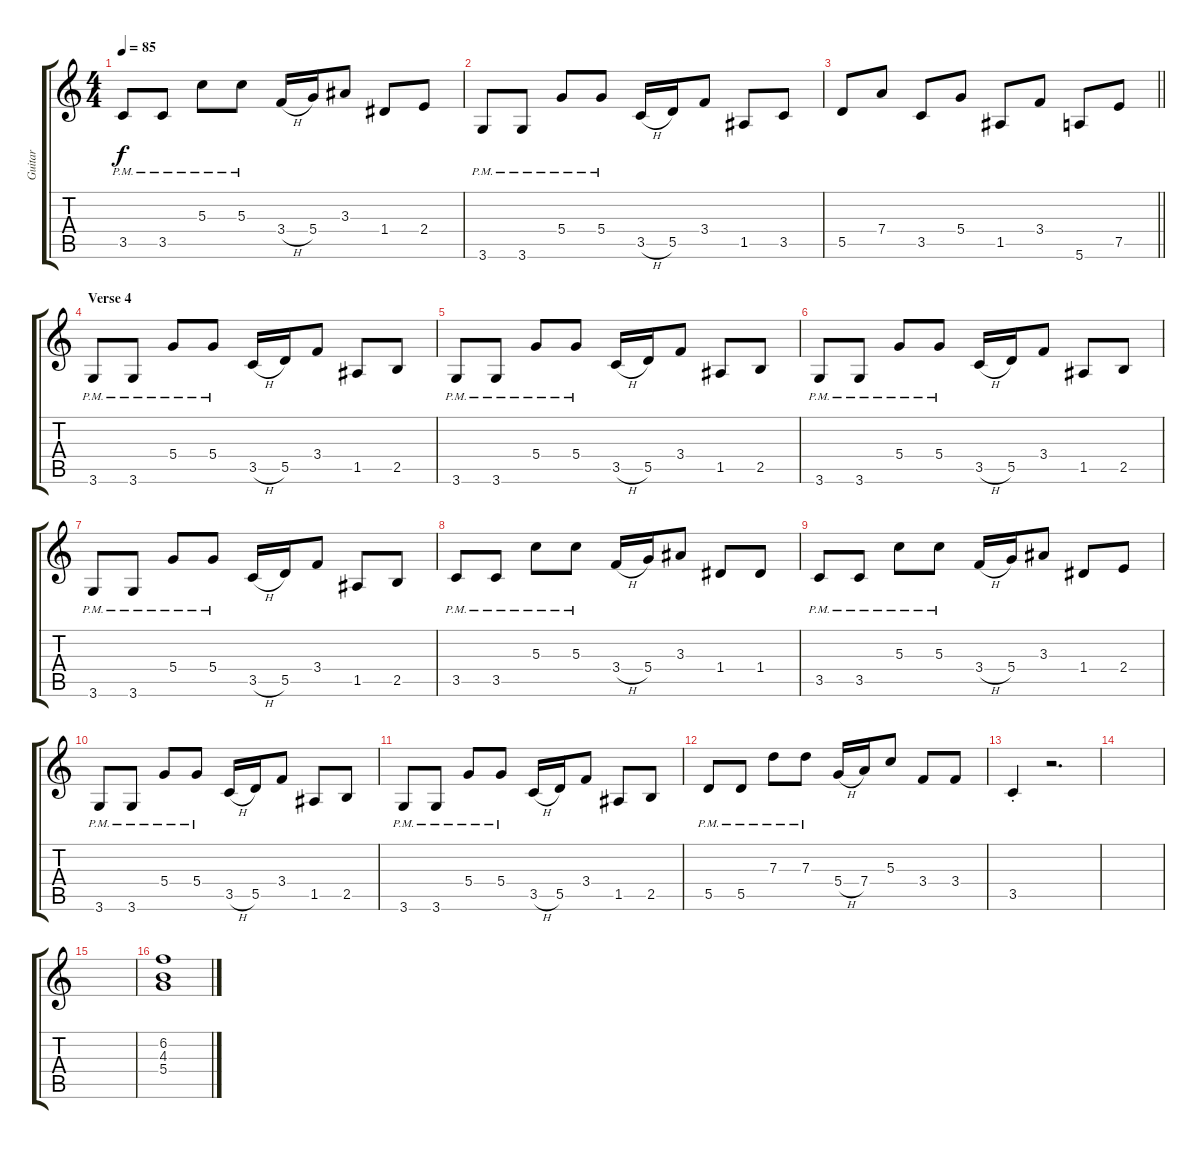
\track ("Guitar" "Guitar") {instrument overdrivenguitar}
\staff {score tabs}
\tuning (E4 B3 G3 D3 A2 E2) {hide}
\ts (4 4)
\tempo 85
\clef g2
\ks c
3.5{pm}.8{dy f} 3.5{pm}.8 5.3{pm}.8 5.3{pm}.8 3.4{h}.16 5.4.16 3.3.8 1.4.8 2.4.8 |
3.6{pm}.8 3.6{pm}.8 5.4{pm}.8 5.4{pm}.8 3.5{h}.16 5.5.16 3.4.8 1.5.8 3.5.8 |
\barLineRight lightlight
5.5.8 7.4.8 3.5.8 5.4.8 1.5.8 3.4.8 5.6.8 7.5.8 |
\section ("" "Verse 4")
3.6{pm}.8 3.6{pm}.8 5.4{pm}.8 5.4{pm}.8 3.5{h}.16 5.5.16 3.4.8 1.5.8 2.5.8 |
3.6{pm}.8 3.6{pm}.8 5.4{pm}.8 5.4{pm}.8 3.5{h}.16 5.5.16 3.4.8 1.5.8 2.5.8 |
3.6{pm}.8 3.6{pm}.8 5.4{pm}.8 5.4{pm}.8 3.5{h}.16 5.5.16 3.4.8 1.5.8 2.5.8 |
3.6{pm}.8 3.6{pm}.8 5.4{pm}.8 5.4{pm}.8 3.5{h}.16 5.5.16 3.4.8 1.5.8 2.5.8 |
3.5{pm}.8 3.5{pm}.8 5.3{pm}.8 5.3{pm}.8 3.4{h}.16 5.4.16 3.3.8 1.4.8 1.4.8 |
3.5{pm}.8 3.5{pm}.8 5.3{pm}.8 5.3{pm}.8 3.4{h}.16 5.4.16 3.3.8 1.4.8 2.4.8 |
3.6{pm}.8 3.6{pm}.8 5.4{pm}.8 5.4{pm}.8 3.5{h}.16 5.5.16 3.4.8 1.5.8 2.5.8 |
3.6{pm}.8 3.6{pm}.8 5.4{pm}.8 5.4{pm}.8 3.5{h}.16 5.5.16 3.4.8 1.5.8 2.5.8 |
5.5{pm}.8 5.5{pm}.8 7.3{pm}.8 7.3{pm}.8 5.4{h}.16 7.4.16 5.3.8 3.4.8 3.4.8 |
3.5{st}.4 r.2{d} |
|
|
(6.2 4.3 5.4).1
